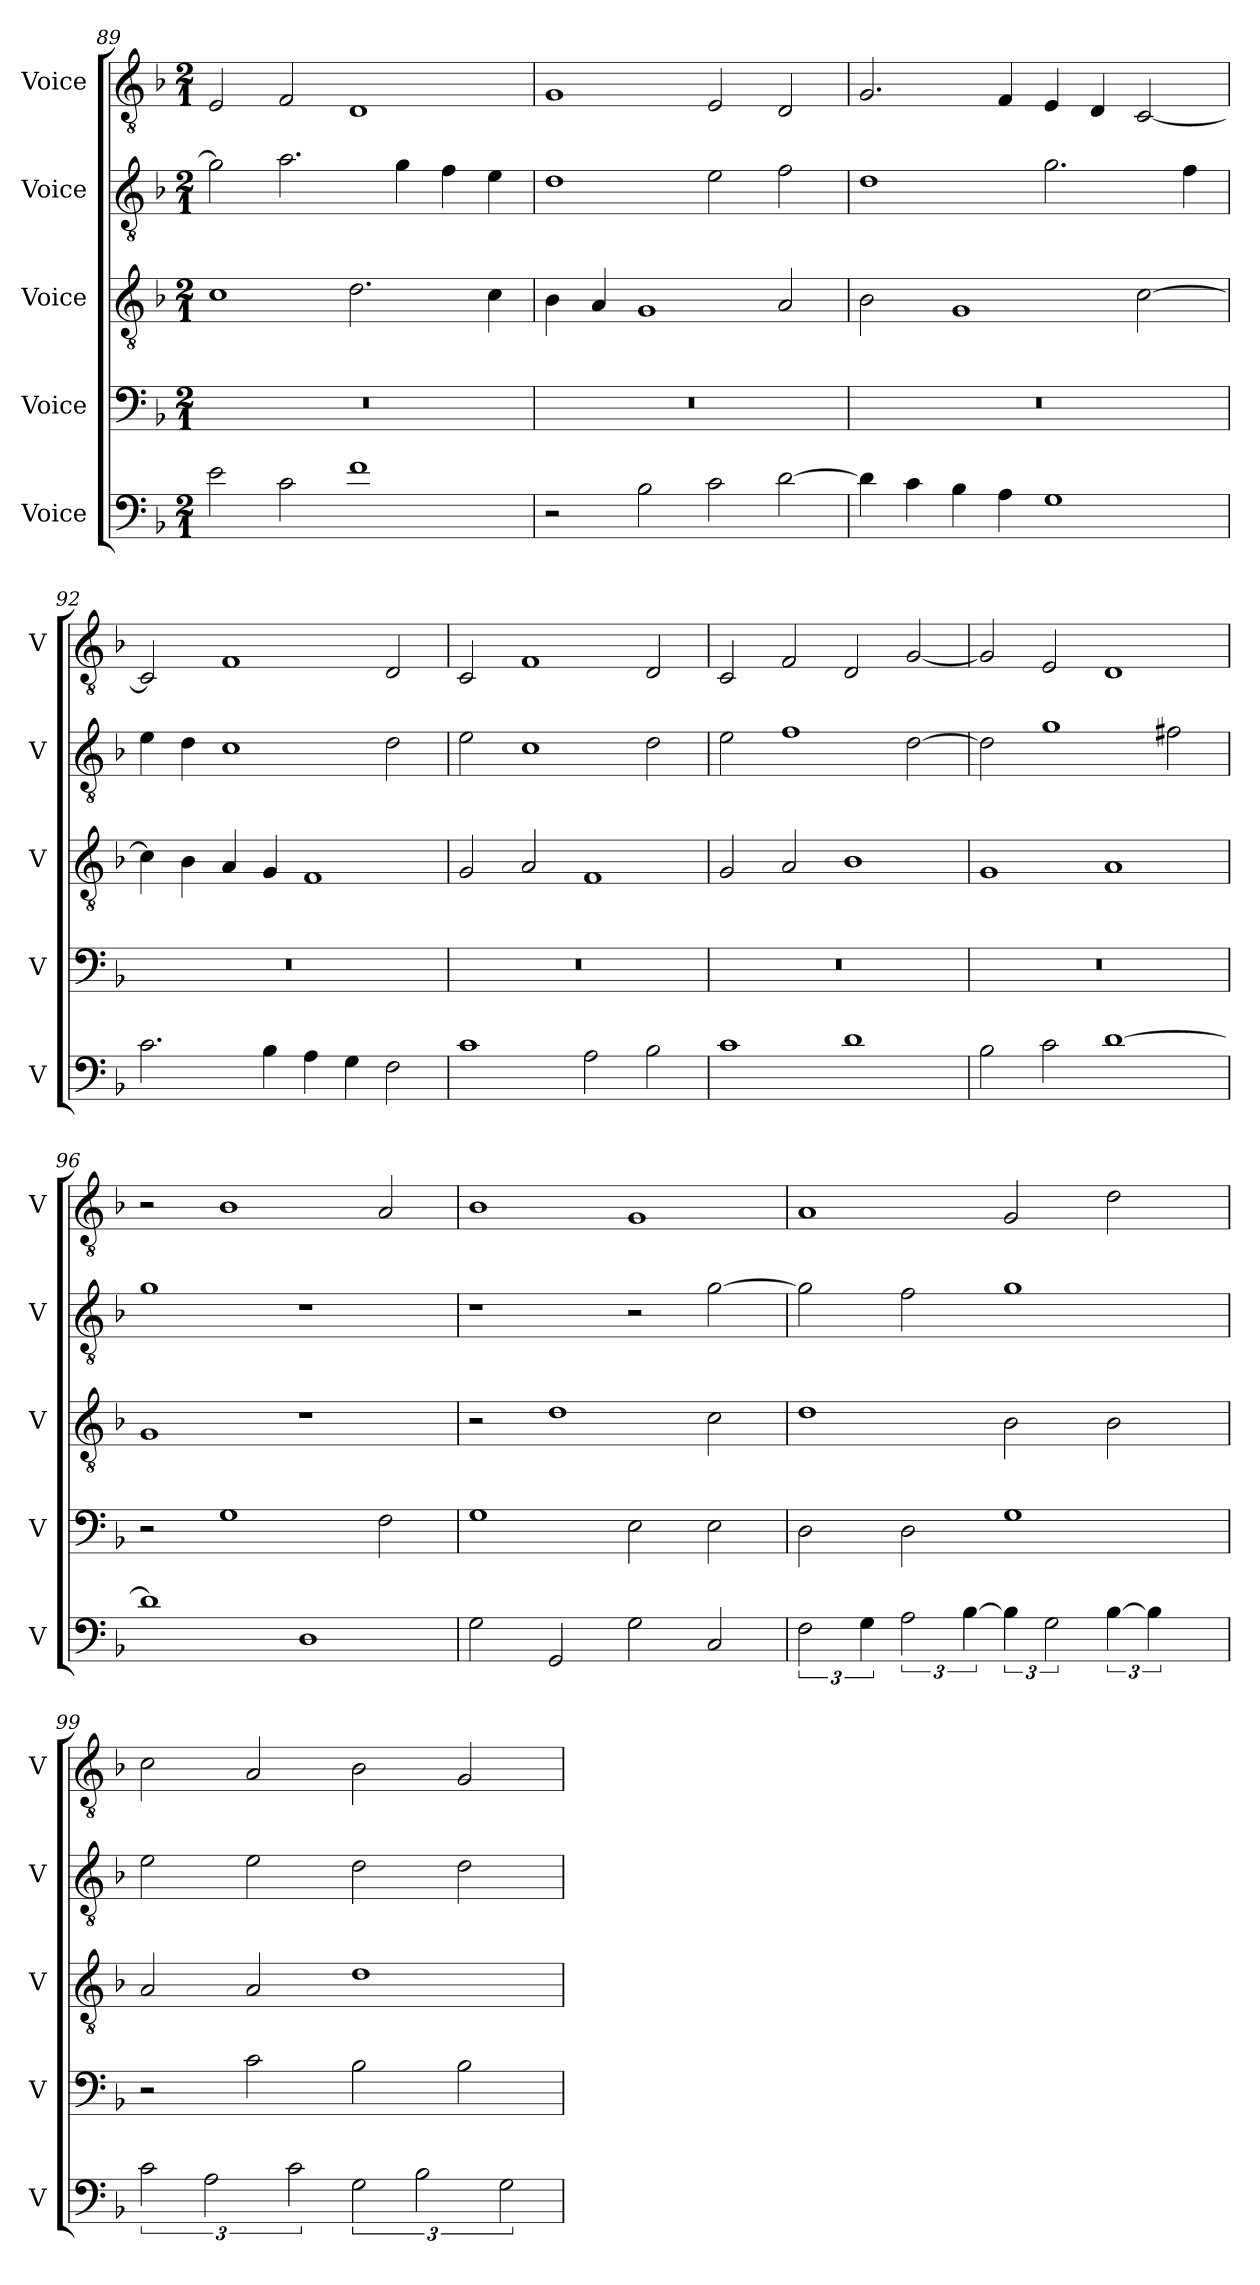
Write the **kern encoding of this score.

**kern	**kern	**kern	**kern	**kern
*part5	*part4	*part3	*part2	*part1
*staff5	*staff4	*staff3	*staff2	*staff1
*I"Voice	*I"Voice	*I"Voice	*I"Voice	*I"Voice
*I'V	*I'V	*I'V	*I'V	*I'V
*clefF4	*clefF4	*clefGv2	*clefGv2	*clefGv2
*k[b-]	*k[b-]	*k[b-]	*k[b-]	*k[b-]
*M2/1	*M2/1	*M2/1	*M2/1	*M2/1
=89	=89	=89	=89	=89
2e\	0r	1c	2g\]	2E/
2c\	.	.	2.a\	2F/
1f	.	2.d\	.	1D
.	.	.	4g\	.
.	.	.	4f\	.
.	.	4c\	4e\	.
!!LO:LB:g=z
=90	=90	=90	=90	=90
2r	0r	4B-\	1d	1G
.	.	4A/	.	.
2B-\	.	1G	.	.
2c\	.	.	2e\	2E/
[2d\	.	2A/	2f\	2D/
=91	=91	=91	=91	=91
4d\]	0r	2B-\	1d	2.G/
4c\	.	.	.	.
4B-\	.	1G	.	.
4A\	.	.	.	4F/
1G	.	.	2.g\	4E/
.	.	.	.	4D/
.	.	[2c\	.	[2C/
.	.	.	4f\	.
=92	=92	=92	=92	=92
2.c\	0r	4c\]	4e\	2C/]
.	.	4B-\	4d\	.
.	.	4A/	1c	1F
4B-\	.	4G/	.	.
4A\	.	1F	.	.
4G\	.	.	.	.
2F\	.	.	2d\	2D/
!!LO:PB:g=z
=93	=93	=93	=93	=93
1c	0r	2G/	2e\	2C/
.	.	2A/	1c	1F
2A\	.	1F	.	.
2B-\	.	.	2d\	2D/
=94	=94	=94	=94	=94
1c	0r	2G/	2e\	2C/
.	.	2A/	1f	2F/
1d	.	1B-	.	2D/
.	.	.	[2d\	[2G/
=95	=95	=95	=95	=95
2B-\	0r	1G	2d\]	2G/]
2c\	.	.	1g	2E/
[1d	.	1A	.	1D
.	.	.	2f#X\	.
=96	=96	=96	=96	=96
1d]	2r	1G	1g	2r
.	1G	.	.	1B-
1D	.	1r	1r	.
.	2F\	.	.	2A/
!!LO:LB:g=z
=97	=97	=97	=97	=97
2G\	1G	2r	1r	1B-
2GG/	.	1d	.	.
2G\	2E\	.	2r	1G
2C/	2E\	2c\	[2g\	.
=98	=98	=98	=98	=98
3F\	2D\	1d	2g\]	1A
6G\	.	.	.	.
3A\	2D\	.	2f\	.
[6B-\	.	.	.	.
6B-\]	1G	2B-\	1g	2G/
3G\	.	.	.	.
[6B-\	.	2B-\	.	2d\
6B-\]	.	.	.	.
!LO:N:vis=8..	!	!	!	!
6ryy	.	.	.	.
=99	=99	=99	=99	=99
3c\	2r	2A/	2e\	2c\
3A\	.	.	.	.
.	2c\	2A/	2e\	2A/
3c\	.	.	.	.
3G\	2B-\	1d	2d\	2B-\
3B-\	.	.	.	.
.	2B-\	.	2d\	2G/
3G\	.	.	.	.
=	=	=	=	=
*-	*-	*-	*-	*-
